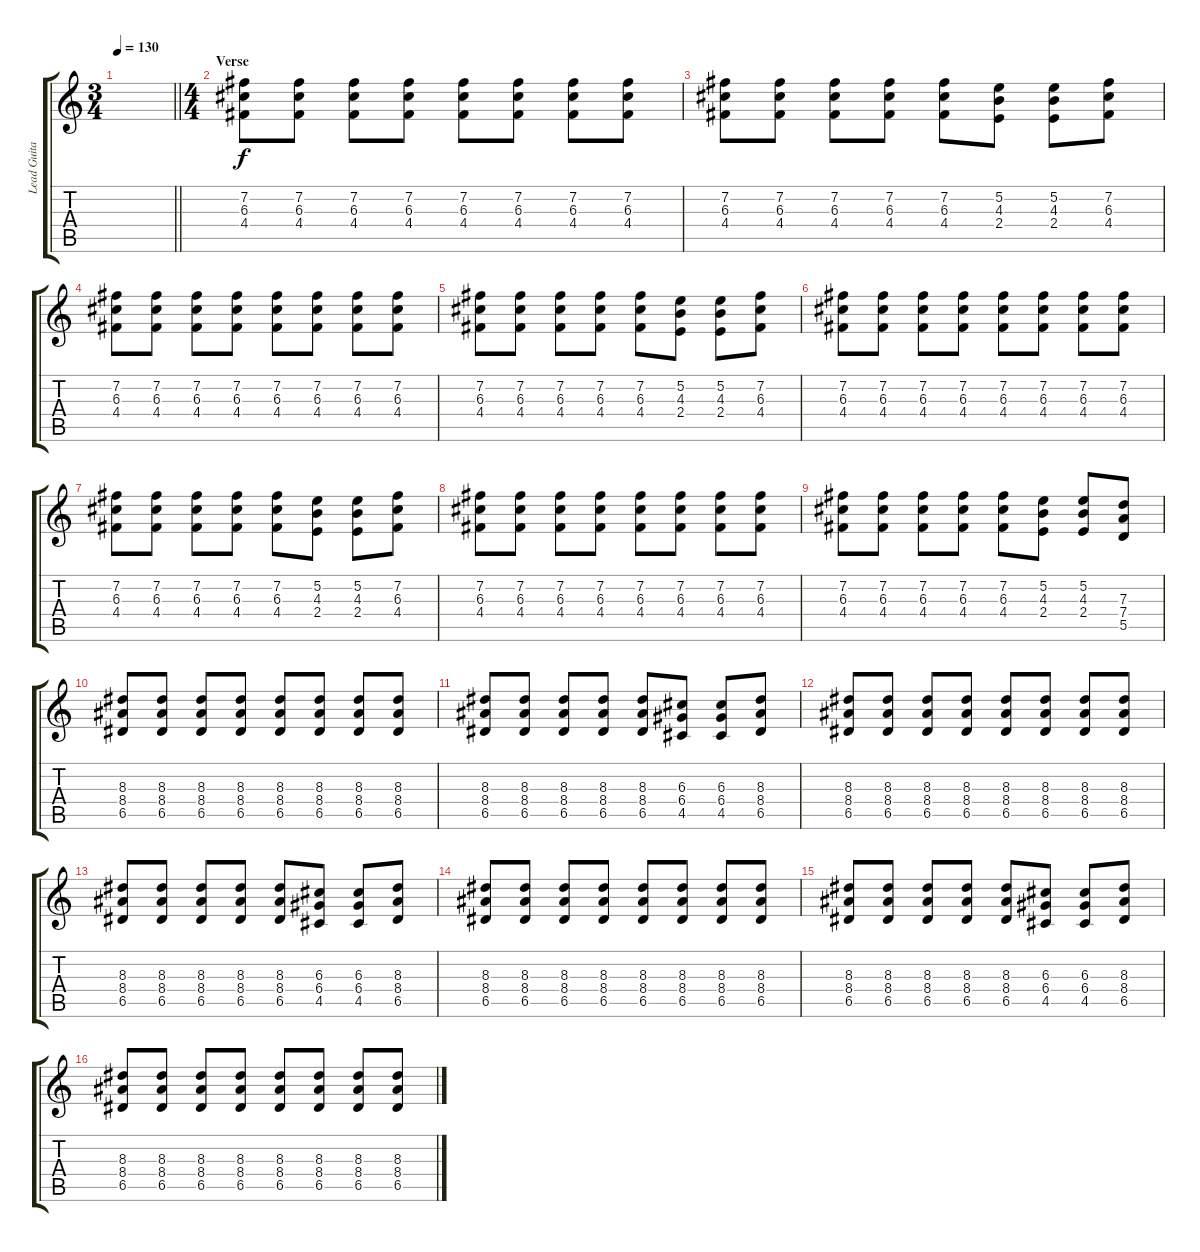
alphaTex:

\track ("Lead Guitar" "Lead Guita") {instrument overdrivenguitar}
\staff {score tabs}
\tuning (E4 B3 G3 D3 A2 D2) {hide}
\ts (3 4)
\tempo 130
\clef g2
\barLineRight lightlight
\ks c
|
\ts (4 4)
\section ("" "Verse")
(7.2 6.3 4.4).8 (7.2 6.3 4.4).8 (7.2 6.3 4.4).8 (7.2 6.3 4.4).8 (7.2 6.3 4.4).8 (7.2 6.3 4.4).8 (7.2 6.3 4.4).8 (7.2 6.3 4.4).8 |
(7.2 6.3 4.4).8 (7.2 6.3 4.4).8 (7.2 6.3 4.4).8 (7.2 6.3 4.4).8 (7.2 6.3 4.4).8 (5.2 4.3 2.4).8 (5.2 4.3 2.4).8 (7.2 6.3 4.4).8 |
(7.2 6.3 4.4).8 (7.2 6.3 4.4).8 (7.2 6.3 4.4).8 (7.2 6.3 4.4).8 (7.2 6.3 4.4).8 (7.2 6.3 4.4).8 (7.2 6.3 4.4).8 (7.2 6.3 4.4).8 |
(7.2 6.3 4.4).8 (7.2 6.3 4.4).8 (7.2 6.3 4.4).8 (7.2 6.3 4.4).8 (7.2 6.3 4.4).8 (5.2 4.3 2.4).8 (5.2 4.3 2.4).8 (7.2 6.3 4.4).8 |
(7.2 6.3 4.4).8 (7.2 6.3 4.4).8 (7.2 6.3 4.4).8 (7.2 6.3 4.4).8 (7.2 6.3 4.4).8 (7.2 6.3 4.4).8 (7.2 6.3 4.4).8 (7.2 6.3 4.4).8 |
(7.2 6.3 4.4).8 (7.2 6.3 4.4).8 (7.2 6.3 4.4).8 (7.2 6.3 4.4).8 (7.2 6.3 4.4).8 (5.2 4.3 2.4).8 (5.2 4.3 2.4).8 (7.2 6.3 4.4).8 |
(7.2 6.3 4.4).8 (7.2 6.3 4.4).8 (7.2 6.3 4.4).8 (7.2 6.3 4.4).8 (7.2 6.3 4.4).8 (7.2 6.3 4.4).8 (7.2 6.3 4.4).8 (7.2 6.3 4.4).8 |
(7.2 6.3 4.4).8 (7.2 6.3 4.4).8 (7.2 6.3 4.4).8 (7.2 6.3 4.4).8 (7.2 6.3 4.4).8 (5.2 4.3 2.4).8 (5.2 4.3 2.4).8 (7.3 7.4 5.5).8 |
(8.3 8.4 6.5).8 (8.3 8.4 6.5).8 (8.3 8.4 6.5).8 (8.3 8.4 6.5).8 (8.3 8.4 6.5).8 (8.3 8.4 6.5).8 (8.3 8.4 6.5).8 (8.3 8.4 6.5).8 |
(8.3 8.4 6.5).8 (8.3 8.4 6.5).8 (8.3 8.4 6.5).8 (8.3 8.4 6.5).8 (8.3 8.4 6.5).8 (6.3 6.4 4.5).8 (6.3 6.4 4.5).8 (8.3 8.4 6.5).8 |
(8.3 8.4 6.5).8 (8.3 8.4 6.5).8 (8.3 8.4 6.5).8 (8.3 8.4 6.5).8 (8.3 8.4 6.5).8 (8.3 8.4 6.5).8 (8.3 8.4 6.5).8 (8.3 8.4 6.5).8 |
(8.3 8.4 6.5).8 (8.3 8.4 6.5).8 (8.3 8.4 6.5).8 (8.3 8.4 6.5).8 (8.3 8.4 6.5).8 (6.3 6.4 4.5).8 (6.3 6.4 4.5).8 (8.3 8.4 6.5).8 |
(8.3 8.4 6.5).8 (8.3 8.4 6.5).8 (8.3 8.4 6.5).8 (8.3 8.4 6.5).8 (8.3 8.4 6.5).8 (8.3 8.4 6.5).8 (8.3 8.4 6.5).8 (8.3 8.4 6.5).8 |
(8.3 8.4 6.5).8 (8.3 8.4 6.5).8 (8.3 8.4 6.5).8 (8.3 8.4 6.5).8 (8.3 8.4 6.5).8 (6.3 6.4 4.5).8 (6.3 6.4 4.5).8 (8.3 8.4 6.5).8 |
(8.3 8.4 6.5).8 (8.3 8.4 6.5).8 (8.3 8.4 6.5).8 (8.3 8.4 6.5).8 (8.3 8.4 6.5).8 (8.3 8.4 6.5).8 (8.3 8.4 6.5).8 (8.3 8.4 6.5).8
